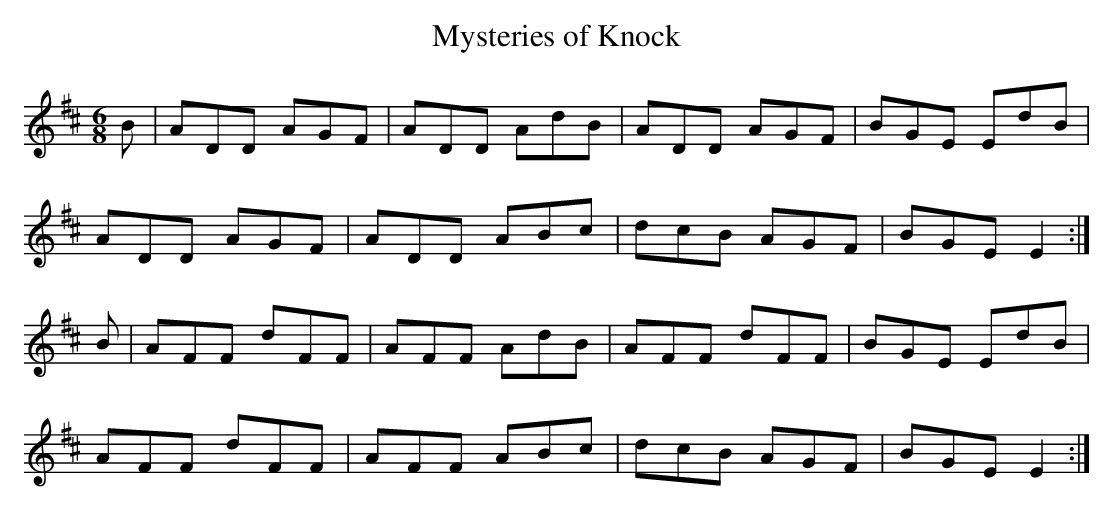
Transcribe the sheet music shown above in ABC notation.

X:1
T: Mysteries of Knock
M: 6/8
L: 1/8
K: D
B | ADD AGF | ADD AdB | ADD AGF | BGE EdB |
ADD AGF | ADD ABc | dcB AGF | BGE E2 :|
B | AFF dFF | AFF AdB | AFF dFF | BGE EdB |
AFF dFF | AFF ABc | dcB AGF | BGE E2 :|
